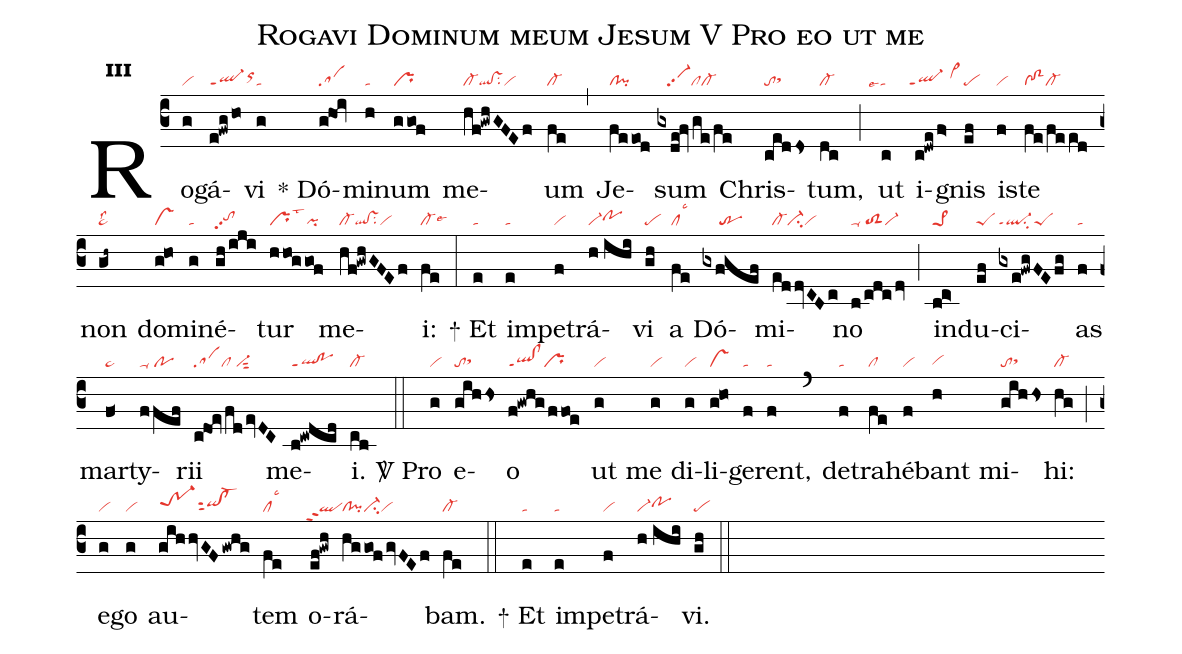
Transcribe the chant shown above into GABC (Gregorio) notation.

name:Rogavi Dominum meum Jesum V Pro eo ut me;
office-part:re;
mode:3;
nabc-lines:1;
%%
initial-style: 1;
name: Rogavi Dominum meum Jesum;
mode:3;
office-part: Responsorium;
annotation: Resp.;
annotation: iii;
nabc-lines:1;
%%
(c3) Ro(g|vi)gá(e!fwg/ho|ql-ppt1orhi)vi(g|ta) <sp>*</sp> Dó(g!hoi|sa)mi(h|ta)num(ggof|pr) me(hf!gwhGFEf|cl-ql!vssu2vi)um(fe|cl-) (,) Je(feeod|cl!pi)sum(gxde!fv/ge/fe|///vi-pp2clcl-) Chris(cedds|tosthh)tum,(dc|cl-) (;) ut(c|````talse4) i(c!dwe/f>|``ql-ppt1/vi>hi)gnis(ef|pe) is(f|vi)te(fe/fe/ed|cl!clScl-) non(gh~|pe~lss2) do(g@ho|vs)mi(g|ta)né(gh/iji|tohhpp2)tur(hhoggof|prlst3pi) me(hf!gwhGFEf|cl-ql!vssu2vi)i:(fe|cl-lse6) (:)
<sp>+</sp> Et(e|ta) im(e|ta)pe(f|vi)trá(h//ihi|vi-pohh)vi(gh|pe) a(fe|cllsc3) Dó(gxfgef|/////tr)mi(ed/dvCBc|cl-ci-vi)no(b/cdc/dv|ta-/toS2vi-) (;) in(bc>|pe>1)du(ef|peS)ci(gxe!fwgFEfg|ql-ppt1su2peS)as(f|ta) mar(f<|pe~)ty(f/fef|ta-/po)rii(c!doe/fd/evDC|sacl/vi-sut2) me(b!cwdcd|ql!poppt1)i.(cb|cl-) (::)

<sp>V/</sp> Pro(g|vi) e(gihhs|tosthh)o(f!gwhg/ffoe|ql!clppt1pr) ut(g|vi) me(g|vi) di(g|vi)li(g!ho|vs)ge(f|ta)rent,(f|ta) (`) de(f|ta)tra(fe|cl)hé(f|vi)bant(h|vihg) mi(gihhs|tosthh)hi:(hg|cl-) (;) e(g|vi)go(g|vi) au(gih/hvGF/gwhg|trS-hhsut2qihh!cl-hh)tem(fe|cllsc3) o(ef!gwh|`qlppt2)rá(hggof/gvFEf|cl!pici-vi)bam.(fe|cl-) (::)
<sp>+</sp> Et(e|ta) im(e|ta)pe(f|vi)trá(h//ihi|vi-pohh)vi.(gh|pe) (::)
